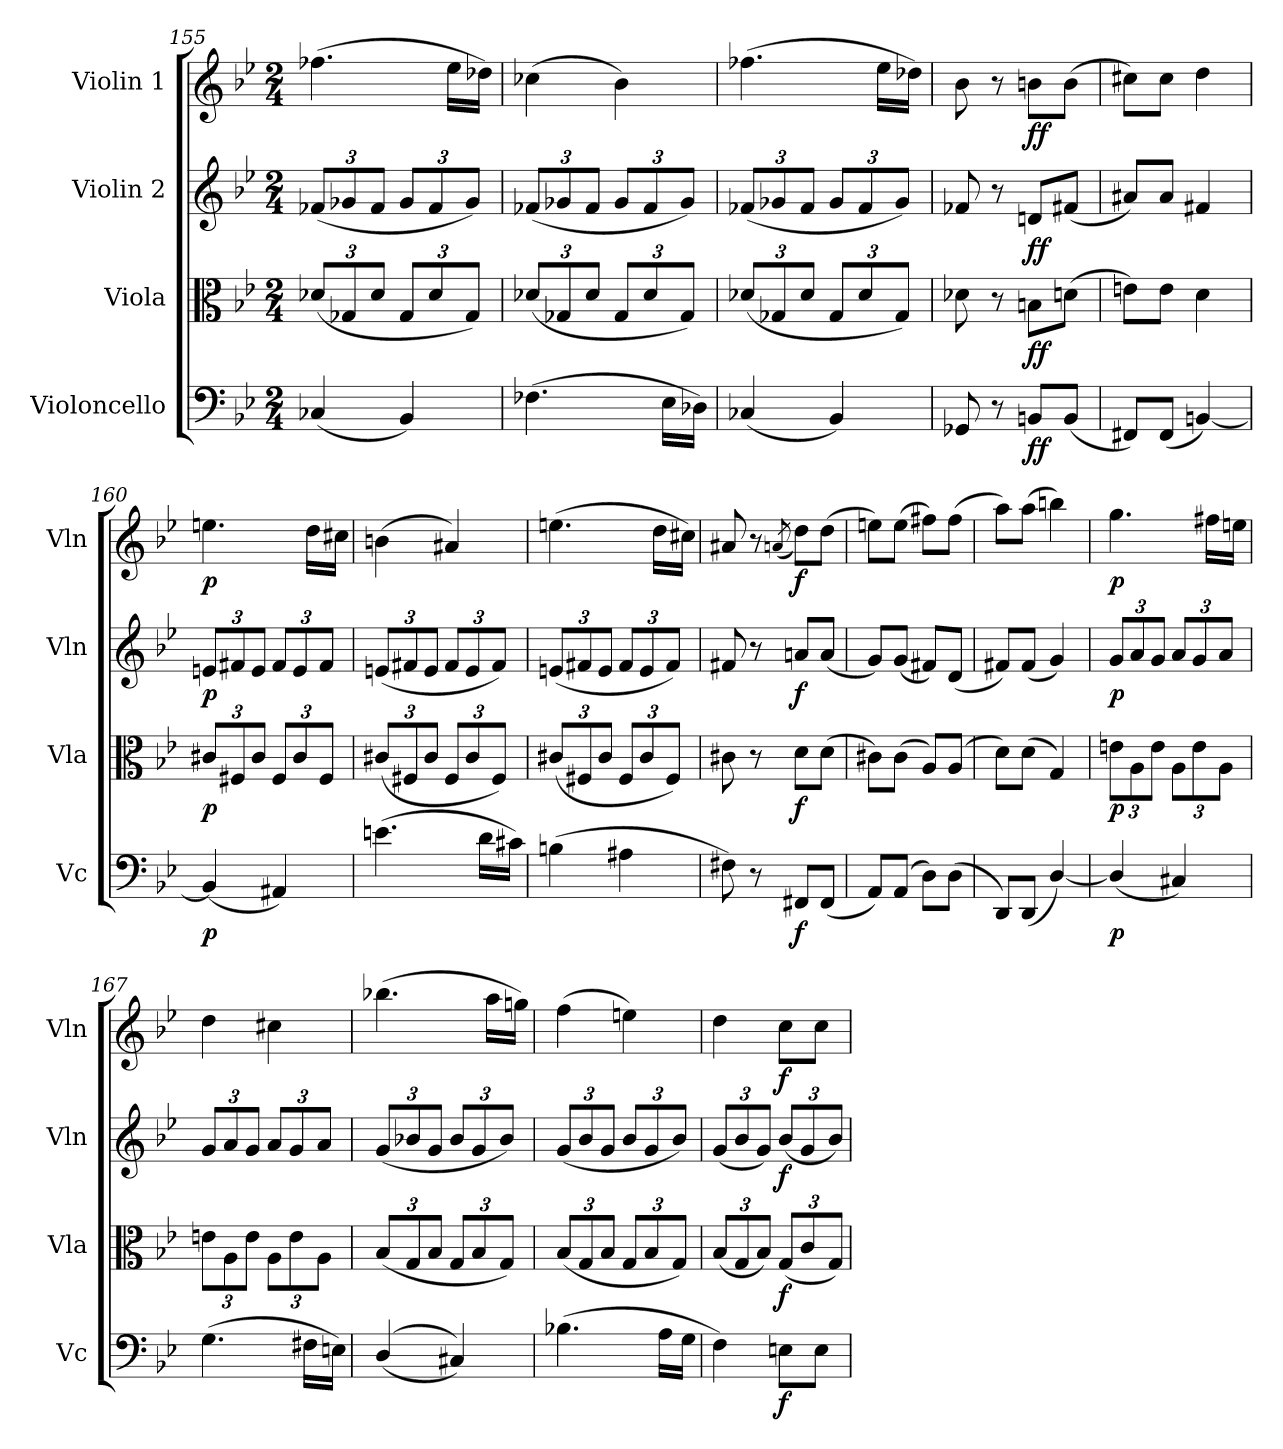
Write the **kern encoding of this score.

**kern	**dynam	**kern	**dynam	**kern	**dynam	**kern	**dynam
*part4	*part4	*part3	*part3	*part2	*part2	*part1	*part1
*staff4	*staff4	*staff3	*staff3	*staff2	*staff2	*staff1	*staff1
*I"Violoncello	*	*I"Viola	*	*I"Violin 2	*	*I"Violin 1	*
*I'Vc	*	*I'Vla	*	*I'Vln	*	*I'Vln	*
*clefF4	*	*clefC3	*	*clefG2	*	*clefG2	*
*k[b-e-]	*	*k[b-e-]	*	*k[b-e-]	*	*k[b-e-]	*
*M2/4	*	*M2/4	*	*M2/4	*	*M2/4	*
*	*	*Xbrackettup	*	*Xbrackettup	*	*	*
=155	=155	=155	=155	=155	=155	=155	=155
(<4C-X/	.	(12d-X/L	.	(12f-X/L	.	(4.ff-X\	.
.	.	12G-X/	.	12g-X/	.	.	.
.	.	12d-/J	.	12f-/J	.	.	.
4BB-/)	.	12G-/L	.	12g-/L	.	.	.
.	.	12d-/	.	12f-/	.	.	.
.	.	.	.	.	.	16ee-\LL	.
.	.	12G-/J)	.	12g-/J)	.	.	.
.	.	.	.	.	.	16dd-X\JJ)	.
=156	=156	=156	=156	=156	=156	=156	=156
(>4.F-X\	.	(12d-X/L	.	(12f-X/L	.	(4cc-X\	.
.	.	12G-X/	.	12g-X/	.	.	.
.	.	12d-/J	.	12f-/J	.	.	.
.	.	12G-/L	.	12g-/L	.	4b-\)	.
.	.	12d-/	.	12f-/	.	.	.
16E-\LL	.	.	.	.	.	.	.
.	.	12G-/J)	.	12g-/J)	.	.	.
16D-X\JJ)	.	.	.	.	.	.	.
!!LO:PB:g=z
=157	=157	=157	=157	=157	=157	=157	=157
(<4C-X/	.	(12d-X/L	.	(12f-X/L	.	(4.ff-X\	.
.	.	12G-X/	.	12g-X/	.	.	.
.	.	12d-/J	.	12f-/J	.	.	.
4BB-/)	.	12G-/L	.	12g-/L	.	.	.
.	.	12d-/	.	12f-/	.	.	.
.	.	.	.	.	.	16ee-\LL	.
.	.	12G-/J)	.	12g-/J)	.	.	.
.	.	.	.	.	.	16dd-X\JJ)	.
=158	=158	=158	=158	=158	=158	=158	=158
8GG-X/	.	8d-X\	.	8f-X/	.	8b-\	.
8r	.	8r	.	8r	.	8r	.
!	!LO:DY:b	!	!LO:DY:b	!	!LO:DY:b	!	!LO:DY:b
8BBn/L	ff	8Bn\L	ff	8dn/L	ff	8bn\L	ff
(<8BB/J	.	(8dn\J	.	(8f#X/J	.	(8b\J	.
!!LO:LB:g=z
=159	=159	=159	=159	=159	=159	=159	=159
8FF#X/L)	.	8en\L)	.	8a#X/L)	.	8cc#X\L)	.
(<8FF#/J	.	8e\J	.	8a#/J	.	8cc#\J	.
[<4BBn/)	.	4d\	.	4f#X/	.	4dd\	.
=160	=160	=160	=160	=160	=160	=160	=160
!	!LO:DY:b	!	!LO:DY:b	!	!LO:DY:b	!	!LO:DY:b
(<4BB/]	p	12c#X/L	p	12en/L	p	4.een\	p
.	.	12F#X/	.	12f#X/	.	.	.
.	.	12c#/J	.	12e/J	.	.	.
4AA#X/)	.	12F#/L	.	12f#/L	.	.	.
.	.	12c#/	.	12e/	.	.	.
.	.	.	.	.	.	16dd\LL	.
.	.	12F#/J	.	12f#/J	.	.	.
.	.	.	.	.	.	16cc#X\JJ	.
=161	=161	=161	=161	=161	=161	=161	=161
(>4.en\	.	(12c#X/L	.	(12en/L	.	(4bn\	.
.	.	12F#X/	.	12f#X/	.	.	.
.	.	12c#/J	.	12e/J	.	.	.
.	.	12F#/L	.	12f#/L	.	4a#X/)	.
.	.	12c#/	.	12e/	.	.	.
16d\LL	.	.	.	.	.	.	.
.	.	12F#/J)	.	12f#/J)	.	.	.
16c#X\JJ)	.	.	.	.	.	.	.
=162	=162	=162	=162	=162	=162	=162	=162
(>4Bn\	.	(12c#X/L	.	(12en/L	.	(4.een\	.
.	.	12F#X/	.	12f#X/	.	.	.
.	.	12c#/J	.	12e/J	.	.	.
4A#X\	.	12F#/L	.	12f#/L	.	.	.
.	.	12c#/	.	12e/	.	.	.
.	.	.	.	.	.	16dd\LL	.
.	.	12F#/J)	.	12f#/J)	.	.	.
.	.	.	.	.	.	16cc#X\JJ)	.
=163	=163	=163	=163	=163	=163	=163	=163
8F#X\)	.	8c#X\	.	8f#X/	.	8a#X/	.
8r	.	8r	.	8r	.	8r	.
.	.	.	.	.	.	(8qan/	.
!	!LO:DY:b	!	!LO:DY:b	!	!LO:DY:b	!	!LO:DY:b
8FF#X/L	f	8d\L	f	8an/L	f	8dd\L)	f
(<8FF#/J	.	(8d\J	.	(8a/J	.	(8dd\J	.
=164	=164	=164	=164	=164	=164	=164	=164
8AA/L)	.	8c#X\L)	.	8g/L)	.	8een\L)	.
(8AA/J	.	(8c#\J	.	(8g/J	.	(8ee\J	.
8D\L)	.	8A/L)	.	8f#X/L)	.	8ff#X\L)	.
(8D\J	.	(8A/J	.	(8d/J	.	(8ff#\J	.
=165	=165	=165	=165	=165	=165	=165	=165
8DD/L)	.	8d\L)	.	8f#X/L)	.	8aa\L)	.
(8DD/J	.	(8d\J	.	(8f#/J	.	(8aa\J	.
[>4D/)	.	4G/)	.	4g/)	.	4bbn\)	.
!!LO:LB:g=z
=166	=166	=166	=166	=166	=166	=166	=166
!	!LO:DY:b	!	!LO:DY:b	!	!LO:DY:b	!	!LO:DY:b
(4D/]	p	12en\L	p	12g/L	p	4.gg\	p
.	.	12A\	.	12a/	.	.	.
.	.	12e\J	.	12g/J	.	.	.
4C#X/)	.	12A\L	.	12a/L	.	.	.
.	.	12e\	.	12g/	.	.	.
.	.	.	.	.	.	16ff#X\LL	.
.	.	12A\J	.	12a/J	.	.	.
.	.	.	.	.	.	16een\JJ	.
=167	=167	=167	=167	=167	=167	=167	=167
(>4.G\	.	12en\L	.	12g/L	.	4dd\	.
.	.	12A\	.	12a/	.	.	.
.	.	12e\J	.	12g/J	.	.	.
.	.	12A\L	.	12a/L	.	4cc#X\	.
.	.	12e\	.	12g/	.	.	.
16F#X\LL	.	.	.	.	.	.	.
.	.	12A\J	.	12a/J	.	.	.
16En\JJ)	.	.	.	.	.	.	.
=168	=168	=168	=168	=168	=168	=168	=168
(>(>4D/	.	(12B-/L	.	(12g/L	.	(4.bb-X\	.
.	.	12G/	.	12b-X/	.	.	.
.	.	12B-/J	.	12g/J	.	.	.
4C#X/))	.	12G/L	.	12b-/L	.	.	.
.	.	12B-/	.	12g/	.	.	.
.	.	.	.	.	.	16aa\LL	.
.	.	12G/J)	.	12b-/J)	.	.	.
.	.	.	.	.	.	16ggn\JJ)	.
=169	=169	=169	=169	=169	=169	=169	=169
(>4.B-X\	.	(12B-/L	.	(12g/L	.	(4ff\	.
.	.	12G/	.	12b-/	.	.	.
.	.	12B-/J	.	12g/J	.	.	.
.	.	12G/L	.	12b-/L	.	4een\)	.
.	.	12B-/	.	12g/	.	.	.
16A\LL	.	.	.	.	.	.	.
.	.	12G/J)	.	12b-/J)	.	.	.
16G\JJ	.	.	.	.	.	.	.
=170	=170	=170	=170	=170	=170	=170	=170
4F\)	.	(12B-/L	.	(12g/L	.	4dd\	.
.	.	12G/	.	12b-/	.	.	.
.	.	12B-/J)	.	12g/J)	.	.	.
!	!LO:DY:b	!	!LO:DY:b	!	!LO:DY:b	!	!LO:DY:b
8En\L	f	(12G/L	f	(12b-/L	f	8cc\L	f
.	.	12c/	.	12g/	.	.	.
8E\J	.	.	.	.	.	8cc\J	.
.	.	12G/J)	.	12b-/J)	.	.	.
=	=	=	=	=	=	=	=
*-	*-	*-	*-	*-	*-	*-	*-
